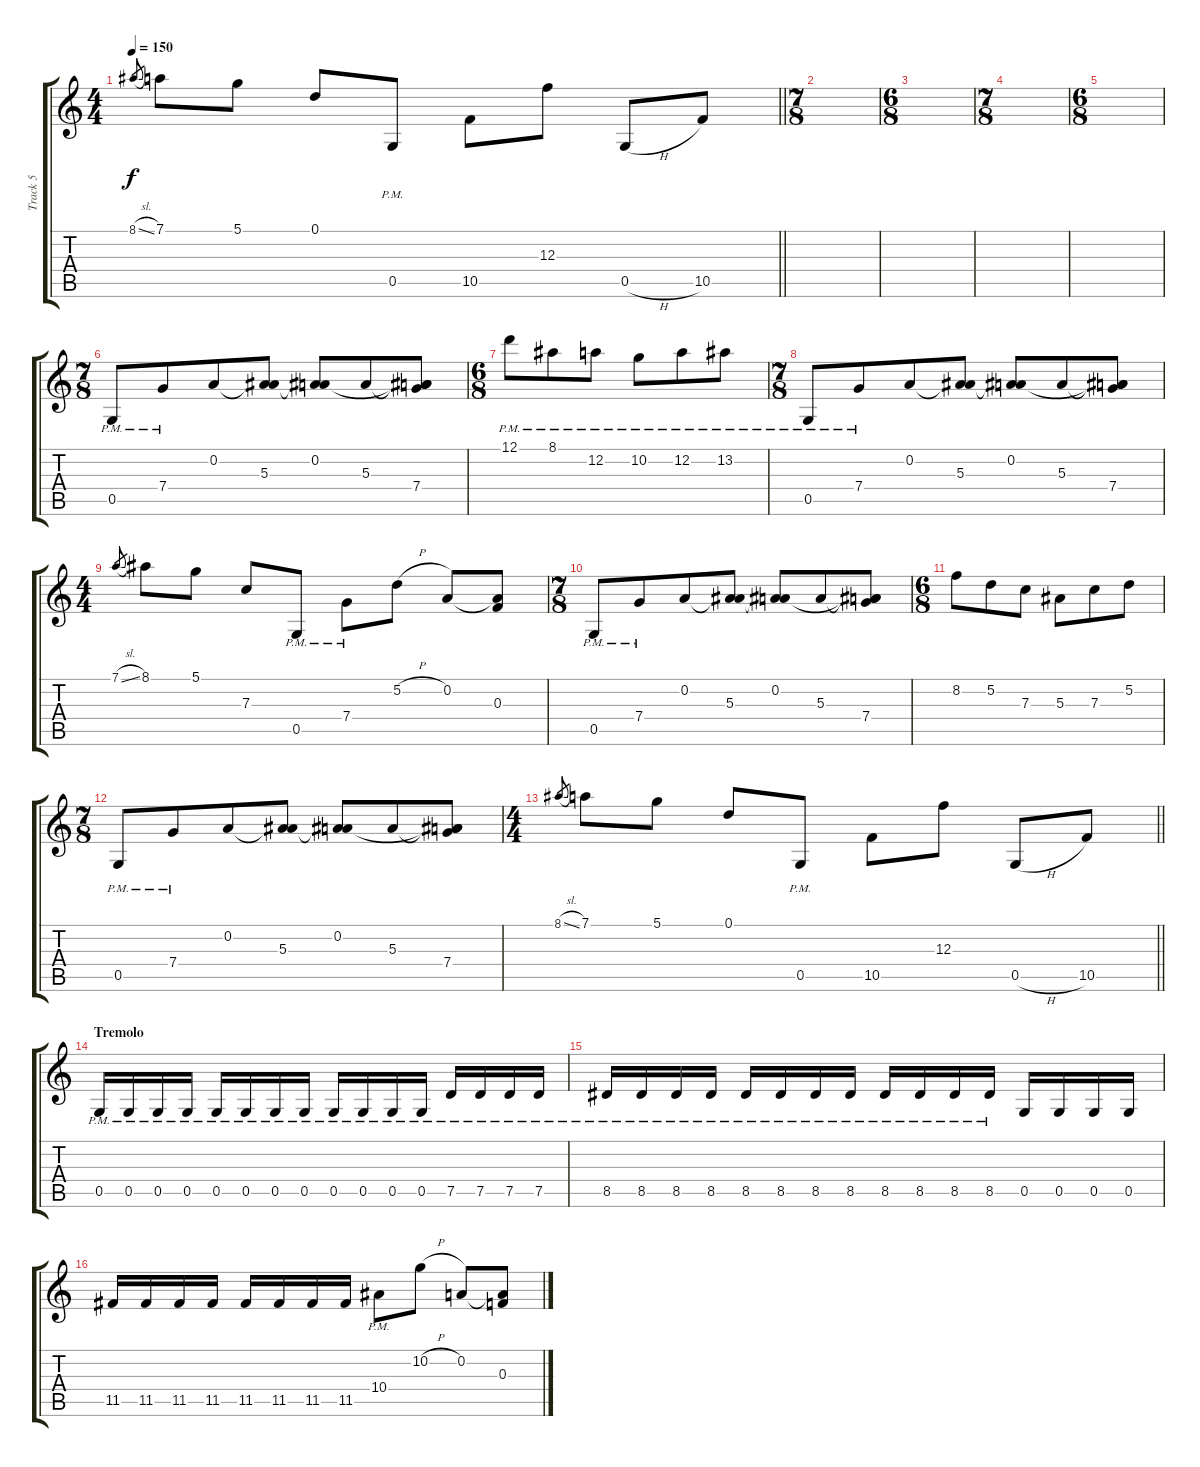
\track ("Track 5" "Track 5") {instrument overdrivenguitar}
\staff {score tabs}
\tuning (D4 A3 F3 C3 G2 D2) {hide}
\ts (4 4)
\tempo 150
\clef g2
\barLineRight lightlight
\ks c
8.1{sl}.8{gr dy f} 7.1.8 5.1.8 0.1.8 0.5{pm}.8 10.5.8 12.3.8 0.5{h}.8 10.5.8 |
\ts (7 8)
|
\ts (6 8)
|
\ts (7 8)
|
\ts (6 8)
|
\ts (7 8)
0.5{pm}.8 7.4{pm}.8 0.2.8 (0.2{t} 5.3).8 (0.2 5.3{t}).8 5.3.8 (0.2{t} 5.3{t} 7.4).8 |
\ts (6 8)
12.1{pm}.8 8.1{pm}.8 12.2{pm}.8 10.2{pm}.8 12.2{pm}.8 13.2{pm}.8 |
\ts (7 8)
0.5{pm}.8 7.4{pm}.8 0.2.8 (0.2{t} 5.3).8 (0.2 5.3{t}).8 5.3.8 (0.2{t} 5.3{t} 7.4).8 |
\ts (4 4)
7.1{sl}.8{gr} 8.1.8 5.1.8 7.3.8 0.5{pm}.8 7.4{pm}.8 5.2{h}.8 0.2.8 (0.2{t} 0.3).8 |
\ts (7 8)
0.5{pm}.8 7.4{pm}.8 0.2.8 (0.2{t} 5.3).8 (0.2 5.3{t}).8 5.3.8 (0.2{t} 5.3{t} 7.4).8 |
\ts (6 8)
8.2.8 5.2.8 7.3.8 5.3.8 7.3.8 5.2.8 |
\ts (7 8)
0.5{pm}.8 7.4{pm}.8 0.2.8 (0.2{t} 5.3).8 (0.2 5.3{t}).8 5.3.8 (0.2{t} 5.3{t} 7.4).8 |
\ts (4 4)
\barLineRight lightlight
8.1{sl}.8{gr} 7.1.8 5.1.8 0.1.8 0.5{pm}.8 10.5.8 12.3.8 0.5{h}.8 10.5.8 |
\section ("" "Tremolo")
0.5{pm}.16 0.5{pm}.16 0.5{pm}.16 0.5{pm}.16 0.5{pm}.16 0.5{pm}.16 0.5{pm}.16 0.5{pm}.16 0.5{pm}.16 0.5{pm}.16 0.5{pm}.16 0.5{pm}.16 7.5{pm}.16 7.5{pm}.16 7.5{pm}.16 7.5{pm}.16 |
8.5{pm}.16 8.5{pm}.16 8.5{pm}.16 8.5{pm}.16 8.5{pm}.16 8.5{pm}.16 8.5{pm}.16 8.5{pm}.16 8.5{pm}.16 8.5{pm}.16 8.5{pm}.16 8.5{pm}.16 0.5.16 0.5.16 0.5.16 0.5.16 |
11.5.16 11.5.16 11.5.16 11.5.16 11.5.16 11.5.16 11.5.16 11.5.16 10.4{pm}.8 10.2{h}.8 0.2.8 (0.2{t} 0.3).8
